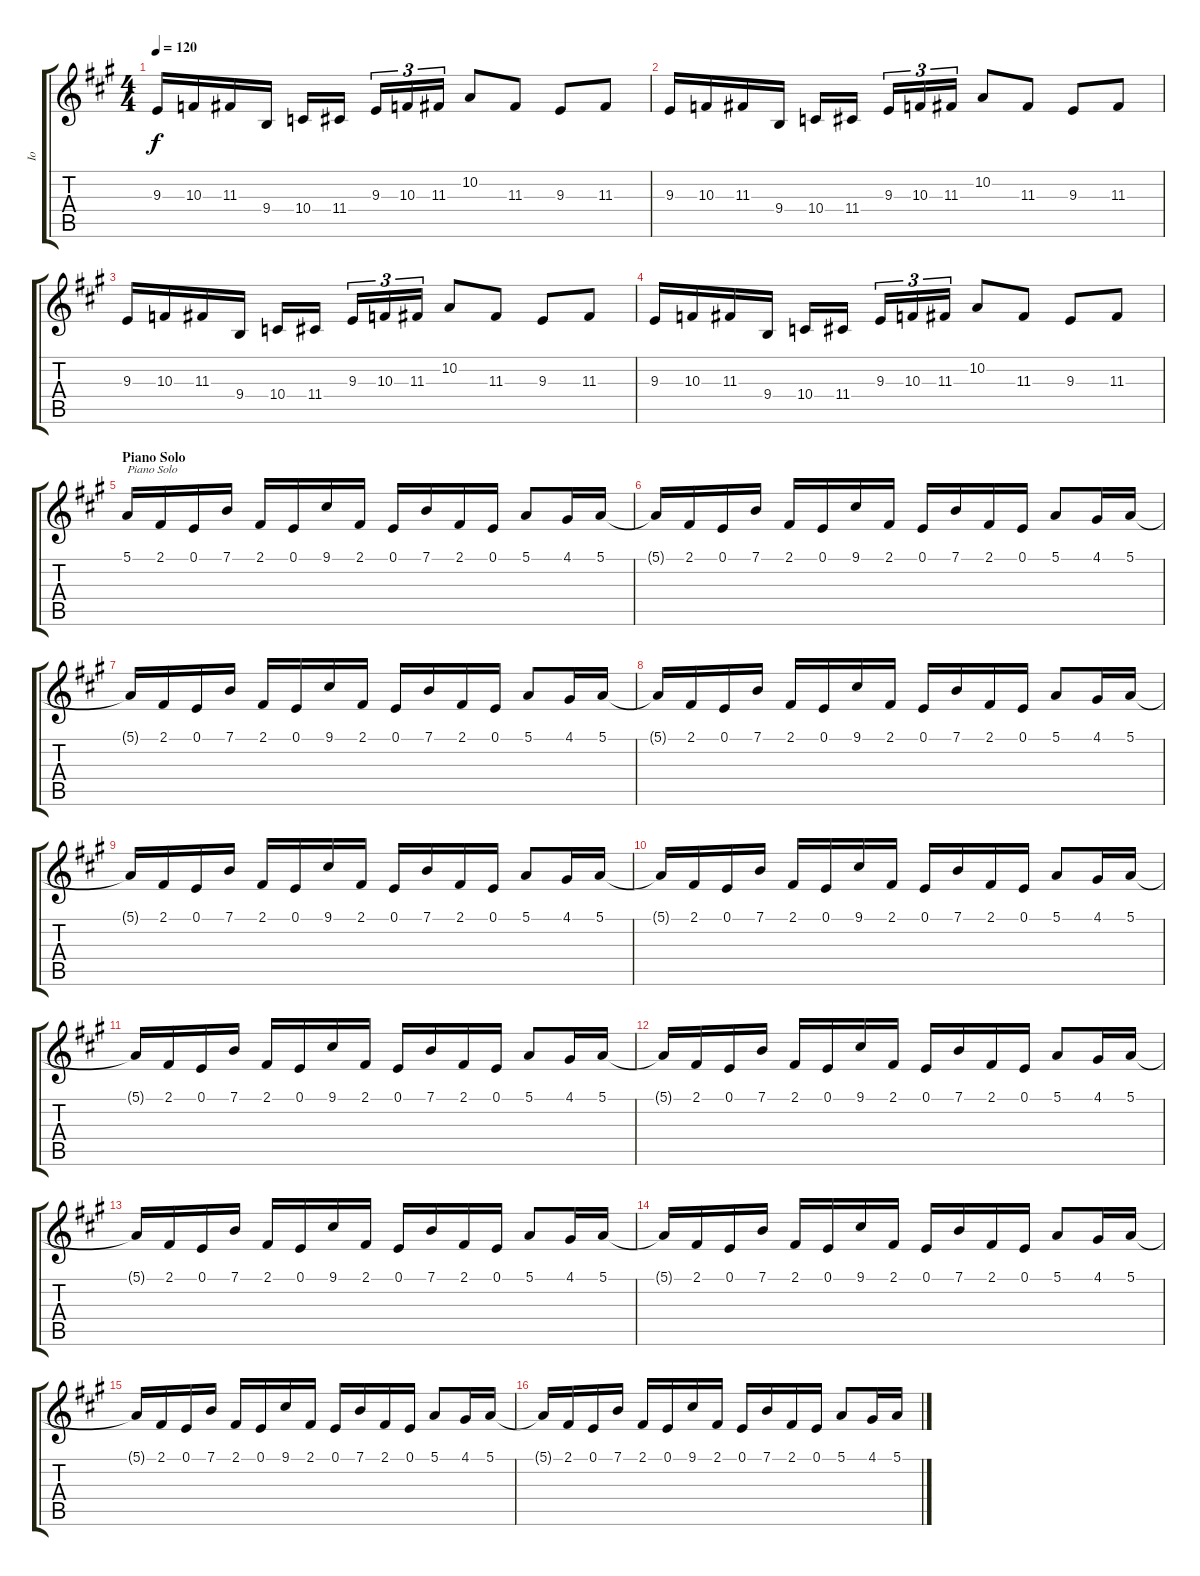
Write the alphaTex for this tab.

\track ("Io" "Io") {instrument harpsichord}
\staff {score tabs}
\tuning (E4 B3 G3 D3 A2 E2) {hide}
\ts (4 4)
\tempo 120
\clef g2
\ks f#minor
9.3.16{dy f instrument acousticgrandpiano} 10.3.16 11.3.16 9.4.16 10.4.16 11.4.16 9.3.16{tu (3 2)} 10.3.16{tu (3 2)} 11.3.16{tu (3 2)} 10.2.8 11.3.8 9.3.8 11.3.8 |
9.3.16{instrument acousticgrandpiano} 10.3.16 11.3.16 9.4.16 10.4.16 11.4.16 9.3.16{tu (3 2)} 10.3.16{tu (3 2)} 11.3.16{tu (3 2)} 10.2.8 11.3.8 9.3.8 11.3.8 |
9.3.16{instrument acousticgrandpiano} 10.3.16 11.3.16 9.4.16 10.4.16 11.4.16 9.3.16{tu (3 2)} 10.3.16{tu (3 2)} 11.3.16{tu (3 2)} 10.2.8 11.3.8 9.3.8 11.3.8 |
9.3.16{instrument acousticgrandpiano} 10.3.16 11.3.16 9.4.16 10.4.16 11.4.16 9.3.16{tu (3 2)} 10.3.16{tu (3 2)} 11.3.16{tu (3 2)} 10.2.8 11.3.8 9.3.8 11.3.8 |
\section ("" "Piano Solo")
5.1.16{txt "Piano Solo"} 2.1.16 0.1.16 7.1.16 2.1.16 0.1.16 9.1.16 2.1.16 0.1.16 7.1.16 2.1.16 0.1.16 5.1.8 4.1.16 5.1.16 |
5.1{t}.16 2.1.16 0.1.16 7.1.16 2.1.16 0.1.16 9.1.16 2.1.16 0.1.16 7.1.16 2.1.16 0.1.16 5.1.8 4.1.16 5.1.16 |
5.1{t}.16 2.1.16 0.1.16 7.1.16 2.1.16 0.1.16 9.1.16 2.1.16 0.1.16 7.1.16 2.1.16 0.1.16 5.1.8 4.1.16 5.1.16 |
5.1{t}.16 2.1.16 0.1.16 7.1.16 2.1.16 0.1.16 9.1.16 2.1.16 0.1.16 7.1.16 2.1.16 0.1.16 5.1.8 4.1.16 5.1.16 |
5.1{t}.16 2.1.16 0.1.16 7.1.16 2.1.16 0.1.16 9.1.16 2.1.16 0.1.16 7.1.16 2.1.16 0.1.16 5.1.8 4.1.16 5.1.16 |
5.1{t}.16 2.1.16 0.1.16 7.1.16 2.1.16 0.1.16 9.1.16 2.1.16 0.1.16 7.1.16 2.1.16 0.1.16 5.1.8 4.1.16 5.1.16 |
5.1{t}.16 2.1.16 0.1.16 7.1.16 2.1.16 0.1.16 9.1.16 2.1.16 0.1.16 7.1.16 2.1.16 0.1.16 5.1.8 4.1.16 5.1.16 |
5.1{t}.16 2.1.16 0.1.16 7.1.16 2.1.16 0.1.16 9.1.16 2.1.16 0.1.16 7.1.16 2.1.16 0.1.16 5.1.8 4.1.16 5.1.16 |
5.1{t}.16 2.1.16 0.1.16 7.1.16 2.1.16 0.1.16 9.1.16 2.1.16 0.1.16 7.1.16 2.1.16 0.1.16 5.1.8 4.1.16 5.1.16 |
5.1{t}.16 2.1.16 0.1.16 7.1.16 2.1.16 0.1.16 9.1.16 2.1.16 0.1.16 7.1.16 2.1.16 0.1.16 5.1.8 4.1.16 5.1.16 |
5.1{t}.16 2.1.16 0.1.16 7.1.16 2.1.16 0.1.16 9.1.16 2.1.16 0.1.16 7.1.16 2.1.16 0.1.16 5.1.8 4.1.16 5.1.16 |
5.1{t}.16 2.1.16 0.1.16 7.1.16 2.1.16 0.1.16 9.1.16 2.1.16 0.1.16 7.1.16 2.1.16 0.1.16 5.1.8 4.1.16 5.1.16
